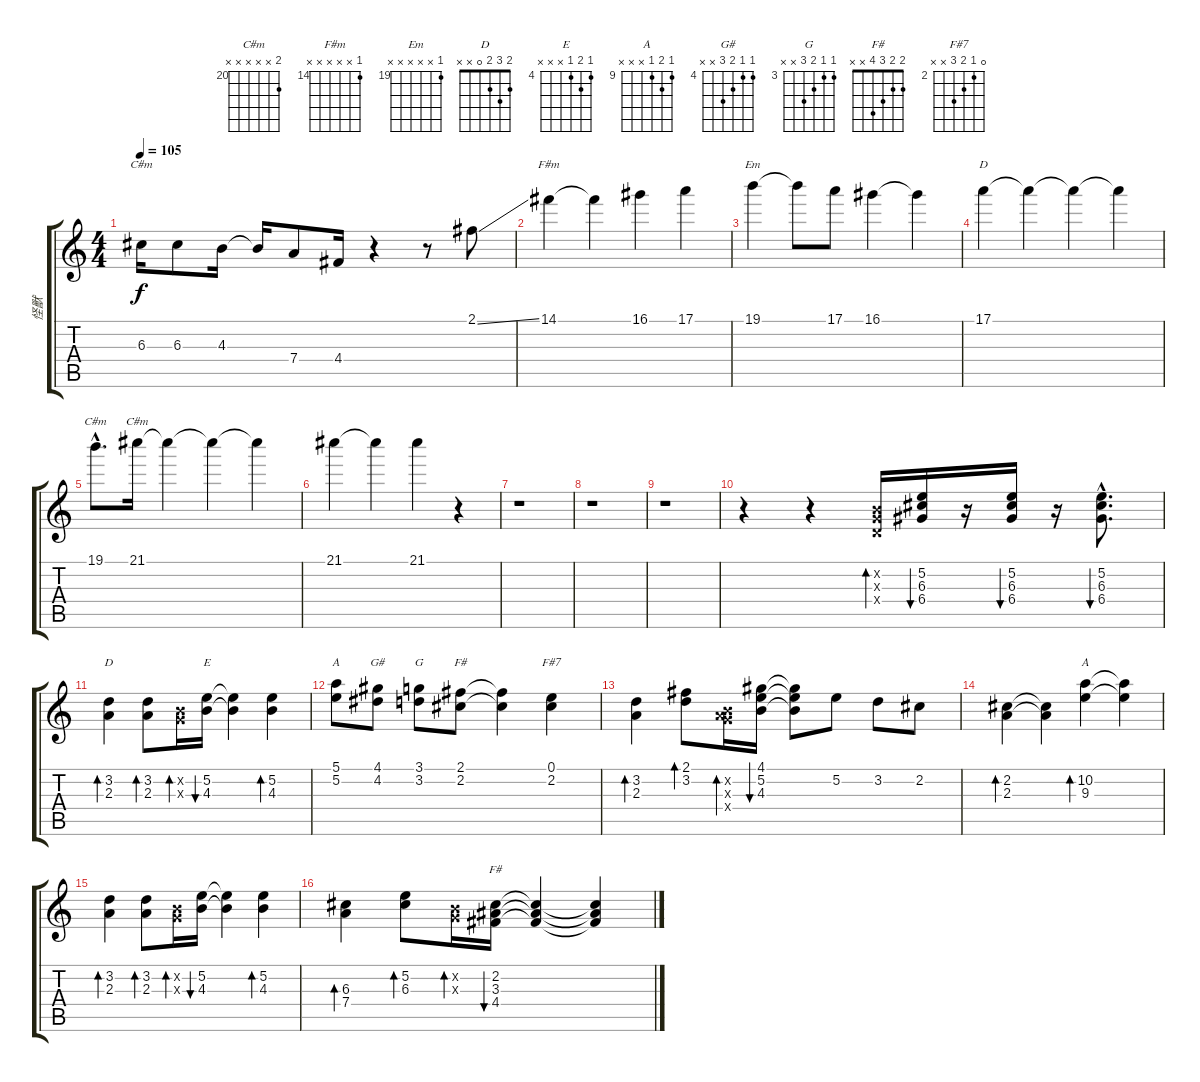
\track ("怪獸" "怪獸") {instrument distortionguitar}
\staff {score tabs}
\tuning (E4 B3 G3 D3 A2 E2) {hide}
\chord ("C#m" 4 5 6 6 4 x) {firstfret 4}
\chord ("F#m" 14 x x x x x) {firstfret 14}
\chord ("Em" 19 x x x x x) {firstfret 19}
\chord ("D" 17 x x x x x) {firstfret 17}
\chord ("C#m" 19 x x x x x) {firstfret 19}
\chord ("C#m" 21 x x x x x) {firstfret 20}
\chord ("D" 2 3 2 0 x x)
\chord ("E" 4 5 4 x x x) {firstfret 4}
\chord ("A" 5 5 6 7 x x) {firstfret 5}
\chord ("G#" 4 4 5 6 x x) {firstfret 4}
\chord ("G" 3 3 4 5 x x) {firstfret 3}
\chord ("F#" 2 2 3 4 x x) {firstfret 2}
\chord ("F#7" 0 2 3 4 x x) {firstfret 2}
\chord ("A" 9 10 9 x x x) {firstfret 9}
\chord ("F#" 2 2 3 4 x x)
\ts (4 4)
\tempo 105
\clef g2
\ks c
6.3.16{ch "C#m" dy f} 6.3.8 4.3.16 4.3{t}.16 7.4.8 4.4.16 r.4 r.8 2.1{ss}.8 |
14.1.4{ch "F#m"} 14.1{t}.4 16.1.4 17.1.4 |
19.1.4{ch "Em"} 19.1{t}.8 17.1.8 16.1.4 16.1{t}.4 |
17.1.4{ch "D"} 17.1{t}.4 17.1{t}.4 17.1{t}.4 |
19.1{hac}.8{d ch "C#m"} 21.1.16{ch "C#m"} 21.1{t}.4 21.1{t}.4 21.1{t}.4 |
21.1.4 21.1{t}.4 21.1.4 r.4 |
r.1 |
r.1 |
r.1 |
r.4{balance 10 instrument distortionguitar} r.4 (0.2{x} 0.3{x} 0.4{x}).16{bd 240} (5.2 6.3 6.4).16{bu 240} r.16 (5.2 6.3 6.4).16{bu 240} r.16 (5.2{hac} 6.3{hac} 6.4{hac}).8{d bu 240} |
(3.2 2.3).4{bd 60 ch "D" instrument distortionguitar} (3.2 2.3).8{bd 60} (0.2{x} 0.3{x}).16{bd 60} (5.2 4.3).16{bu 60 ch "E"} (5.2{t} 4.3{t}).4 (5.2 4.3).4{bd 60} |
(5.1 5.2).8{ch "A"} (4.1 4.2).8{ch "G#"} (3.1 3.2).8{ch "G"} (2.1 2.2).8{ch "F#"} (2.1{t} 2.2{t}).4 (0.1 2.2).4{ch "F#7"} |
(3.2 2.3).4{bd 60} (2.1 3.2).8{bd 60} (0.2{x} 0.3{x} 7.4{x}).16{bd 60} (4.1 5.2 4.3).16{bu 60} (4.1{t} 5.2{t} 4.3{t}).8 5.2.8 3.2.8 2.2.8 |
(2.2 2.3).4{bd 60} (2.2{t} 2.3{t}).4 (10.2 9.3).4{bd 30 ch "A"} (10.2{t} 9.3{t}).4 |
(3.2 2.3).4{bd 60 instrument distortionguitar} (3.2 2.3).8{bd 60} (0.2{x} 0.3{x}).16{bd 60} (5.2 4.3).16{bu 60} (5.2{t} 4.3{t}).4 (5.2 4.3).4{bd 60} |
(6.3 7.4).4{bd 60} (5.2 6.3).8{bd 60} (0.2{x} 0.3{x}).16{bd 60} (2.2 3.3 4.4).16{bu 60 ch "F#"} (2.2{t} 3.3{t} 4.4{t}).4 (2.2{t} 3.3{t} 4.4{t}).4
